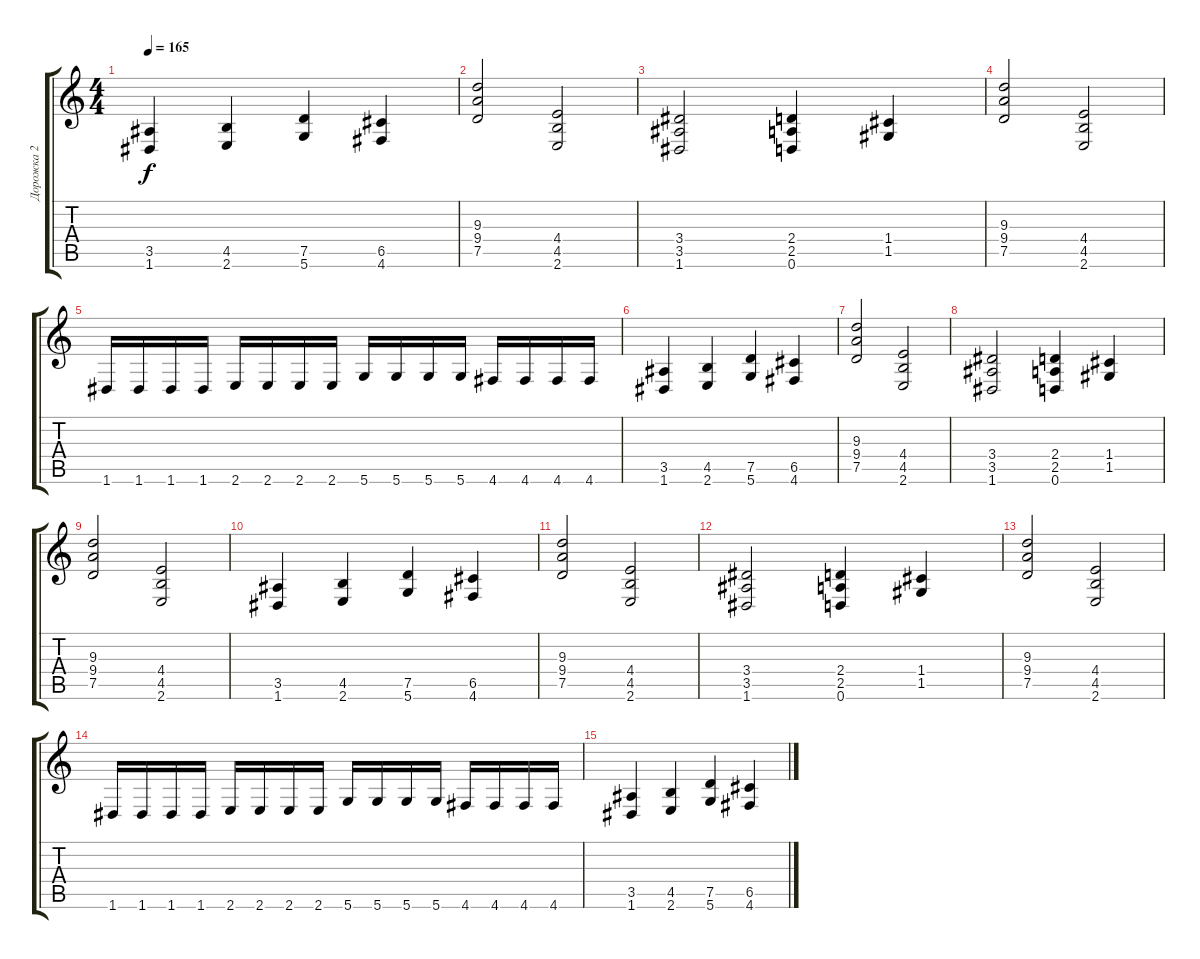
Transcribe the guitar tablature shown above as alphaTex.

\track ("Дорожка 2" "Дорожка 2") {instrument distortionguitar}
\staff {score tabs}
\tuning (D4 A3 F3 C3 G2 D2) {hide}
\ts (4 4)
\tempo 165
\clef g2
\ks c
(3.5 1.6).4{dy f} (4.5 2.6).4 (7.5 5.6).4 (6.5 4.6).4 |
(9.3 9.4 7.5).2 (4.4 4.5 2.6).2 |
(3.4 3.5 1.6).2 (2.4 2.5 0.6).4 (1.4 1.5).4 |
(9.3 9.4 7.5).2 (4.4 4.5 2.6).2 |
1.6.16 1.6.16 1.6.16 1.6.16 2.6.16 2.6.16 2.6.16 2.6.16 5.6.16 5.6.16 5.6.16 5.6.16 4.6.16 4.6.16 4.6.16 4.6.16 |
(3.5 1.6).4 (4.5 2.6).4 (7.5 5.6).4 (6.5 4.6).4 |
(9.3 9.4 7.5).2 (4.4 4.5 2.6).2 |
(3.4 3.5 1.6).2 (2.4 2.5 0.6).4 (1.4 1.5).4 |
(9.3 9.4 7.5).2 (4.4 4.5 2.6).2 |
(3.5 1.6).4 (4.5 2.6).4 (7.5 5.6).4 (6.5 4.6).4 |
(9.3 9.4 7.5).2 (4.4 4.5 2.6).2 |
(3.4 3.5 1.6).2 (2.4 2.5 0.6).4 (1.4 1.5).4 |
(9.3 9.4 7.5).2 (4.4 4.5 2.6).2 |
1.6.16 1.6.16 1.6.16 1.6.16 2.6.16 2.6.16 2.6.16 2.6.16 5.6.16 5.6.16 5.6.16 5.6.16 4.6.16 4.6.16 4.6.16 4.6.16 |
(3.5 1.6).4 (4.5 2.6).4 (7.5 5.6).4 (6.5 4.6).4
